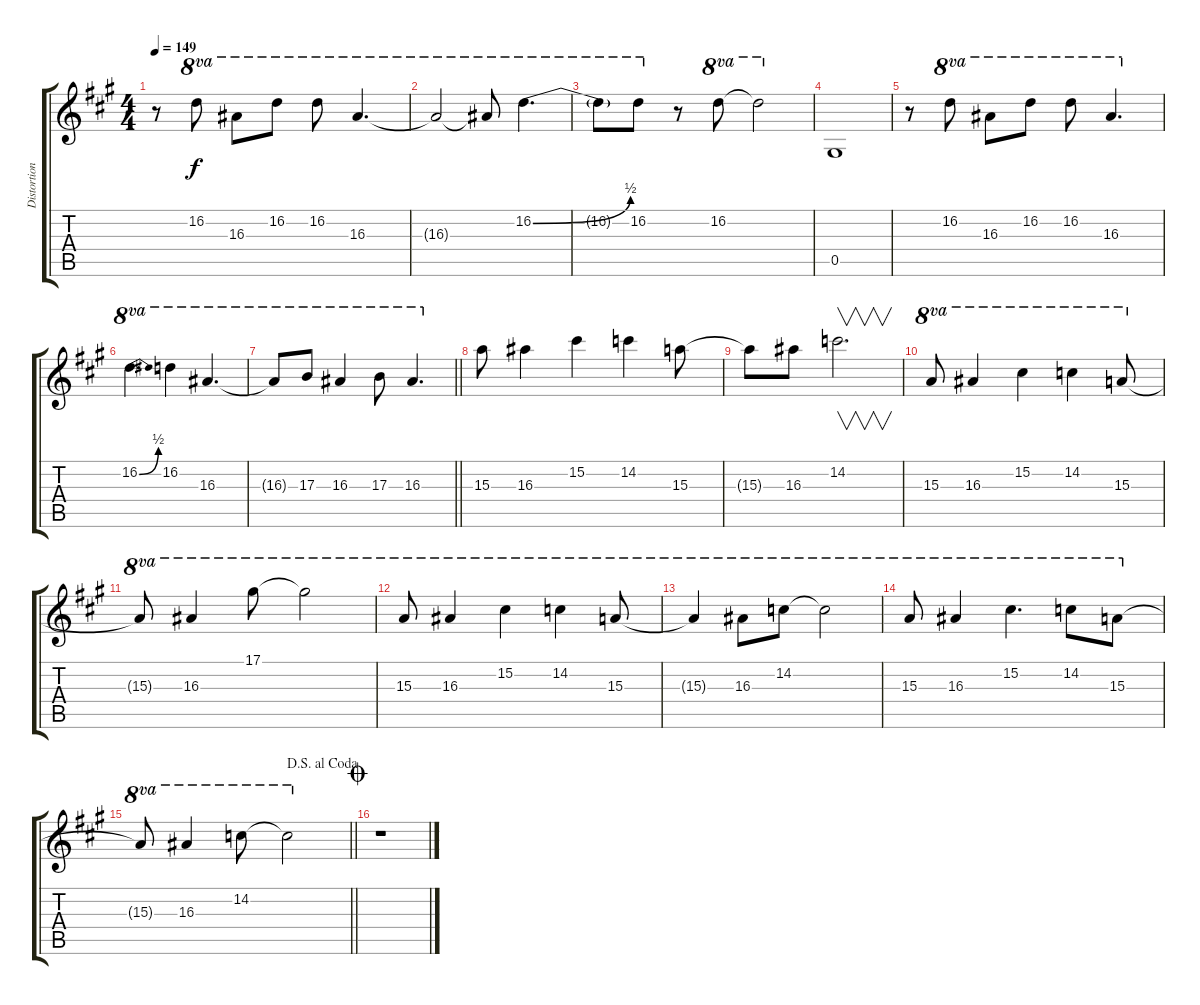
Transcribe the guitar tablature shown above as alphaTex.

\track ("Distortion 2" "Distortion") {instrument distortionguitar}
\staff {score tabs}
\tuning (Eb4 Bb3 Gb3 Db3 Ab2 Eb2) {hide}
\ts (4 4)
\tempo 149
\clef g2
\ks a
r.8{dy f} 16.2.8{ot 8va} 16.3.8{ot 8va} 16.2.8{ot 8va} 16.2.8{ot 8va} 16.3.4{d ot 8va} |
16.3{t}.2{ot 8va} 16.3{t}.8{ot 8va} 16.2{be (bend 0 0 60 2)}.4{d ot 8va} |
16.2{t}.8{ot 8va} 16.2.8{ot 8va} r.8 16.2.8{ot 8va} 16.2{t}.2{ot 8va} |
0.5.1 |
r.8 16.2.8{ot 8va} 16.3.8{ot 8va} 16.2.8{ot 8va} 16.2.8{ot 8va} 16.3.4{d ot 8va} |
16.2{be (bend 0 0 60 2)}.4{d ot 8va} 16.2.4{ot 8va} 16.3.4{d ot 8va} |
\barLineRight lightlight
16.3{t}.8{ot 8va} 17.3.8{ot 8va} 16.3.4{ot 8va} 17.3.8{ot 8va} 16.3.4{d ot 8va} |
15.3.8 16.3.4 15.2.4 14.2.4 15.3.8 |
15.3{t}.8 16.3.8 14.2.2{v d} |
15.3.8{ot 8va} 16.3.4{ot 8va} 15.2.4{ot 8va} 14.2.4{ot 8va} 15.3.8{ot 8va} |
15.3{t}.8{ot 8va} 16.3.4{ot 8va} 17.1.8{ot 8va} 17.1{t}.2{ot 8va} |
15.3.8{ot 8va} 16.3.4{ot 8va} 15.2.4{ot 8va} 14.2.4{ot 8va} 15.3.8{ot 8va} |
15.3{t}.4{ot 8va} 16.3.8{ot 8va} 14.2.8{ot 8va} 14.2{t}.2{ot 8va} |
15.3.8{ot 8va} 16.3.4{ot 8va} 15.2.4{d ot 8va} 14.2.8{ot 8va} 15.3.8{ot 8va} |
\jump dalsegnoalcoda
\barLineRight lightlight
15.3{t}.8{ot 8va} 16.3.4{ot 8va} 14.2.8{ot 8va} 14.2{t}.2{ot 8va} |
\jump coda
r.1
